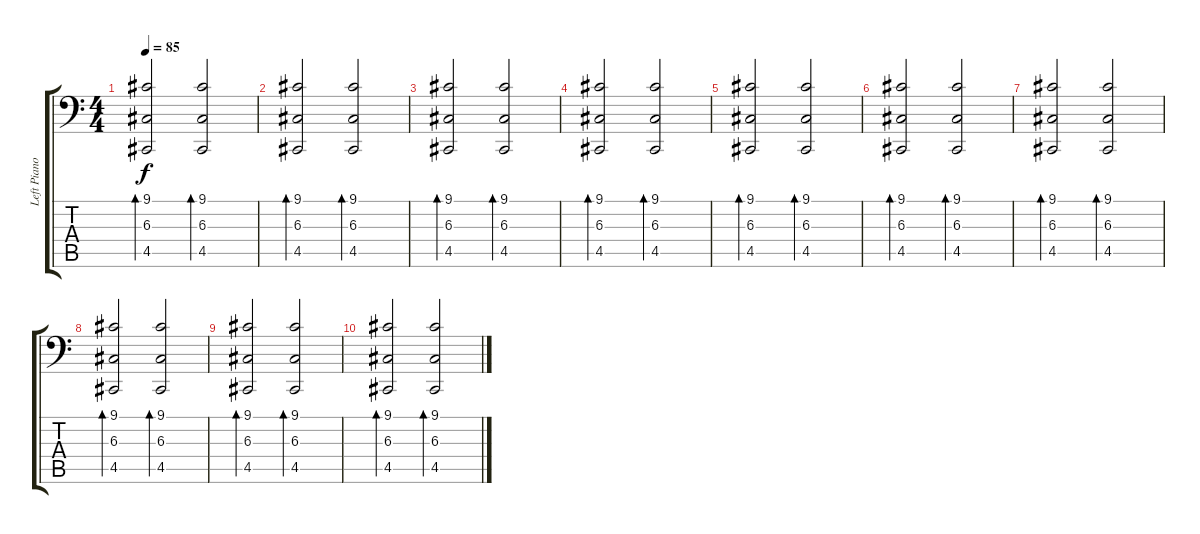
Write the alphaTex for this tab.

\track ("Left Piano" "Left Piano") {instrument orchestralharp}
\staff {score tabs}
\tuning (E3 B2 G2 D2 A1 E1) {hide}
\ts (4 4)
\tempo 85
\clef f4
\ks c
(9.1 6.3 4.5).2{bd 120 dy f} (9.1 6.3 4.5).2{bd 120} |
(9.1 6.3 4.5).2{bd 120} (9.1 6.3 4.5).2{bd 120} |
(9.1 6.3 4.5).2{bd 120} (9.1 6.3 4.5).2{bd 120} |
(9.1 6.3 4.5).2{bd 120} (9.1 6.3 4.5).2{bd 120} |
(9.1 6.3 4.5).2{bd 120} (9.1 6.3 4.5).2{bd 120} |
(9.1 6.3 4.5).2{bd 120} (9.1 6.3 4.5).2{bd 120} |
(9.1 6.3 4.5).2{bd 120} (9.1 6.3 4.5).2{bd 120} |
(9.1 6.3 4.5).2{bd 120} (9.1 6.3 4.5).2{bd 120} |
(9.1 6.3 4.5).2{bd 120} (9.1 6.3 4.5).2{bd 120} |
(9.1 6.3 4.5).2{bd 120} (9.1 6.3 4.5).2{bd 120}
